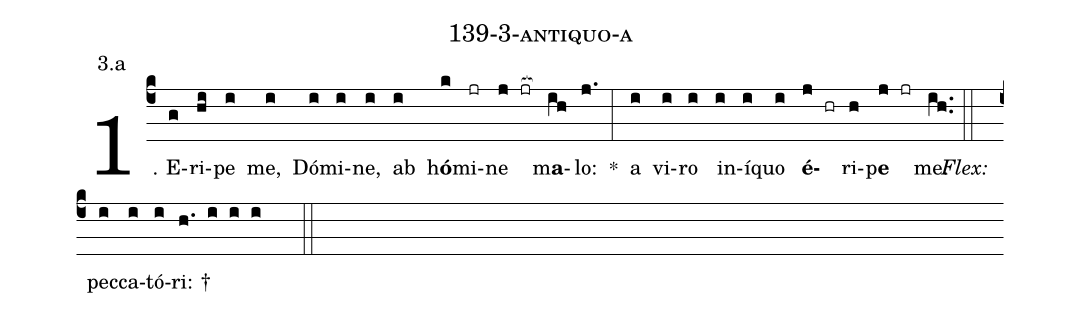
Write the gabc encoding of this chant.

name: 139-3-antiquo-a;
annotation: 3.a;
%%
(c4)1. E(g)ri(hi)pe(i) me,(i) Dó(i)mi(i)ne,(i) ab(i) h<b>ó</b>(k)mi(jr)ne(j jr[ocb:1{]) m<b>a</b>(ih[ocb:0}])lo:(j.) *(:) a(i) vi(i)ro(i) in(i)í(i)quo(i) <b>é</b>(j hr)ri(h)p<b>e</b>(j jr) me.(ih..) (::)
<i>Flex:</i>()  pec(i)ca(i)tó(i)ri: †(h. i i i  ::)
